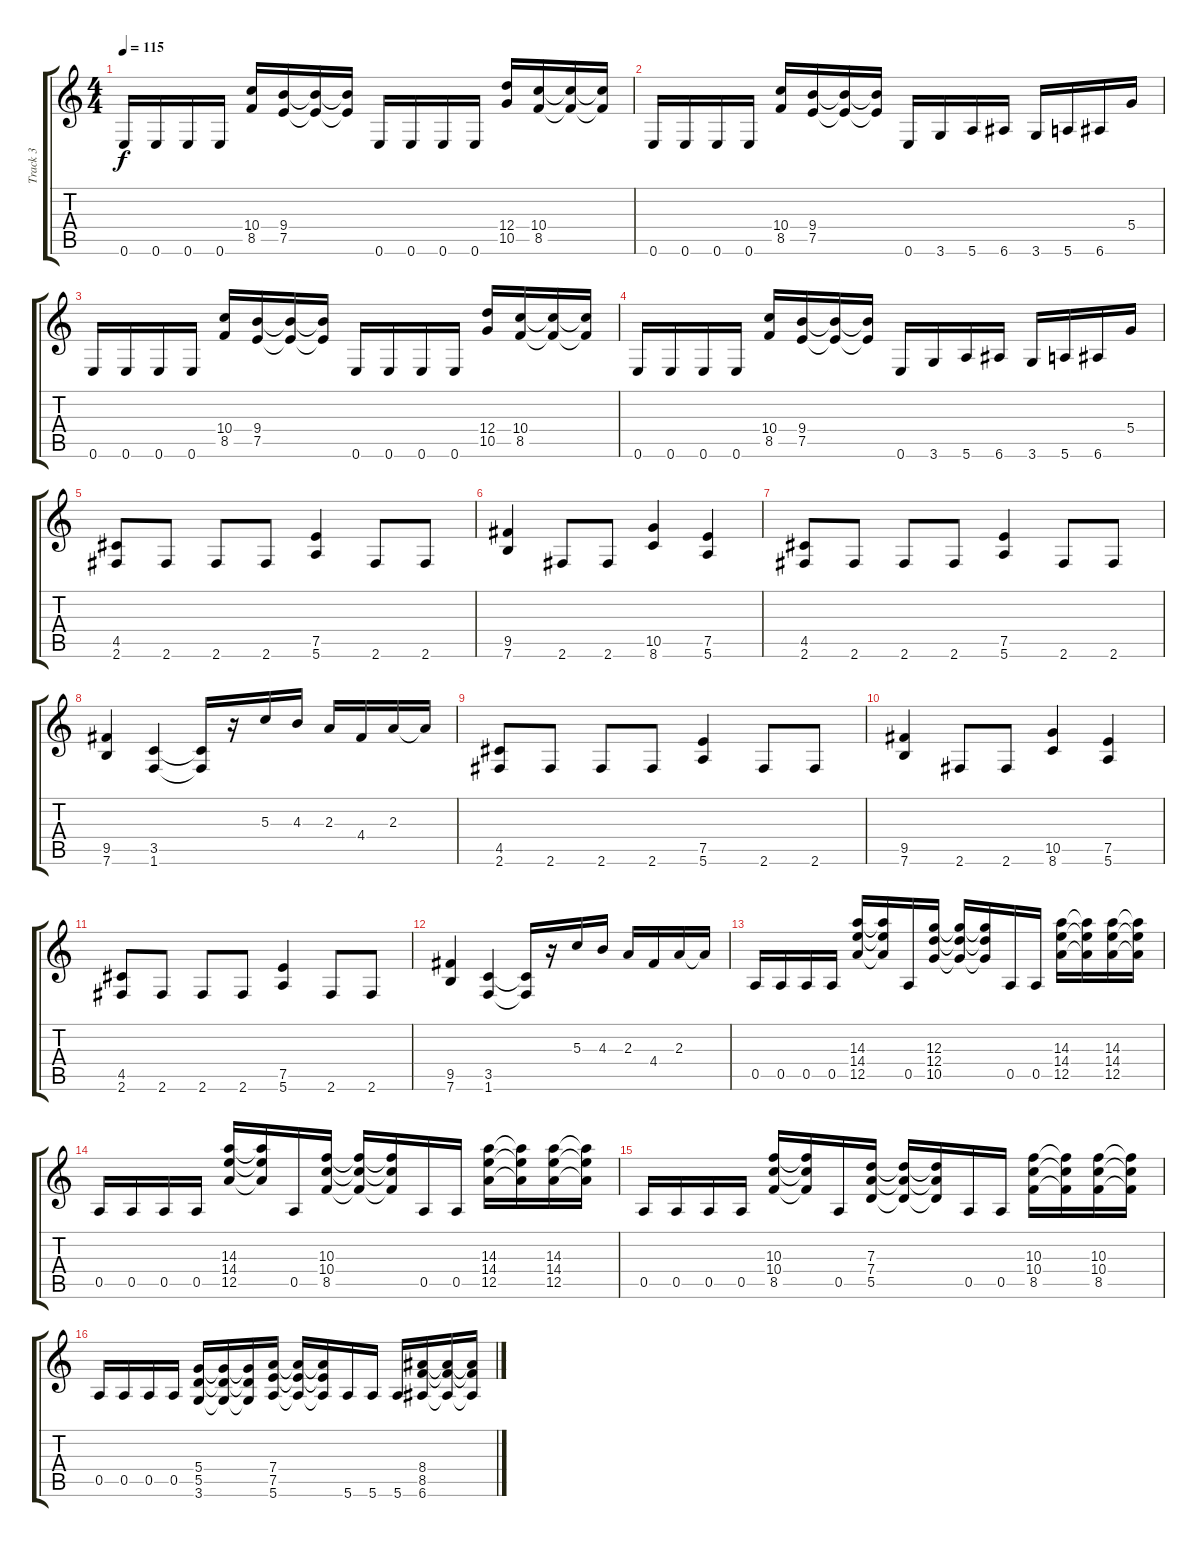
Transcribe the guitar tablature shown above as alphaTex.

\track ("Track 3" "Track 3") {instrument overdrivenguitar}
\staff {score tabs}
\tuning (E4 B3 G3 D3 A2 E2) {hide}
\ts (4 4)
\tempo 115
\clef g2
\ks c
0.6.16{dy f} 0.6.16 0.6.16 0.6.16 (10.4 8.5).16 (9.4 7.5).16 (9.4{t} 7.5{t}).16 (9.4{t} 7.5{t}).16 0.6.16 0.6.16 0.6.16 0.6.16 (12.4 10.5).16 (10.4 8.5).16 (10.4{t} 8.5{t}).16 (10.4{t} 8.5{t}).16 |
0.6.16 0.6.16 0.6.16 0.6.16 (10.4 8.5).16 (9.4 7.5).16 (9.4{t} 7.5{t}).16 (9.4{t} 7.5{t}).16 0.6.16 3.6.16 5.6.16 6.6.16 3.6.16 5.6.16 6.6.16 5.4.16 |
0.6.16 0.6.16 0.6.16 0.6.16 (10.4 8.5).16 (9.4 7.5).16 (9.4{t} 7.5{t}).16 (9.4{t} 7.5{t}).16 0.6.16 0.6.16 0.6.16 0.6.16 (12.4 10.5).16 (10.4 8.5).16 (10.4{t} 8.5{t}).16 (10.4{t} 8.5{t}).16 |
0.6.16 0.6.16 0.6.16 0.6.16 (10.4 8.5).16 (9.4 7.5).16 (9.4{t} 7.5{t}).16 (9.4{t} 7.5{t}).16 0.6.16 3.6.16 5.6.16 6.6.16 3.6.16 5.6.16 6.6.16 5.4.16 |
(4.5 2.6).8 2.6.8 2.6.8 2.6.8 (7.5 5.6).4 2.6.8 2.6.8 |
(9.5 7.6).4 2.6.8 2.6.8 (10.5 8.6).4 (7.5 5.6).4 |
(4.5 2.6).8 2.6.8 2.6.8 2.6.8 (7.5 5.6).4 2.6.8 2.6.8 |
(9.5 7.6).4 (3.5 1.6).4 (3.5{t} 1.6{t}).16 r.16 5.3.16 4.3.16 2.3.16 4.4.16 2.3.16 2.3{t}.16 |
(4.5 2.6).8 2.6.8 2.6.8 2.6.8 (7.5 5.6).4 2.6.8 2.6.8 |
(9.5 7.6).4 2.6.8 2.6.8 (10.5 8.6).4 (7.5 5.6).4 |
(4.5 2.6).8 2.6.8 2.6.8 2.6.8 (7.5 5.6).4 2.6.8 2.6.8 |
(9.5 7.6).4 (3.5 1.6).4 (3.5{t} 1.6{t}).16 r.16 5.3.16 4.3.16 2.3.16 4.4.16 2.3.16 2.3{t}.16 |
0.5.16 0.5.16 0.5.16 0.5.16 (14.3 14.4 12.5).16 (14.3{t} 14.4{t} 12.5{t}).16 0.5.16 (12.3 12.4 10.5).16 (12.3{t} 12.4{t} 10.5{t}).16 (12.3{t} 12.4{t} 10.5{t}).16 0.5.16 0.5.16 (14.3 14.4 12.5).16 (14.3{t} 14.4{t} 12.5{t}).16 (14.3 14.4 12.5).16 (14.3{t} 14.4{t} 12.5{t}).16 |
0.5.16 0.5.16 0.5.16 0.5.16 (14.3 14.4 12.5).16 (14.3{t} 14.4{t} 12.5{t}).16 0.5.16 (10.3 10.4 8.5).16 (10.3{t} 10.4{t} 8.5{t}).16 (10.3{t} 10.4{t} 8.5{t}).16 0.5.16 0.5.16 (14.3 14.4 12.5).16 (14.3{t} 14.4{t} 12.5{t}).16 (14.3 14.4 12.5).16 (14.3{t} 14.4{t} 12.5{t}).16 |
0.5.16 0.5.16 0.5.16 0.5.16 (10.3 10.4 8.5).16 (10.3{t} 10.4{t} 8.5{t}).16 0.5.16 (7.3 7.4 5.5).16 (7.3{t} 7.4{t} 5.5{t}).16 (7.3{t} 7.4{t} 5.5{t}).16 0.5.16 0.5.16 (10.3 10.4 8.5).16 (10.3{t} 10.4{t} 8.5{t}).16 (10.3 10.4 8.5).16 (10.3{t} 10.4{t} 8.5{t}).16 |
0.5.16 0.5.16 0.5.16 0.5.16 (5.4 5.5 3.6).16 (5.4{t} 5.5{t} 3.6{t}).16 (5.4{t} 5.5{t} 3.6{t}).16 (7.4 7.5 5.6).16 (7.4{t} 7.5{t} 5.6{t}).16 (7.4{t} 7.5{t} 5.6{t}).16 5.6.16 5.6.16 5.6.16 (8.4 8.5 6.6).16 (8.4{t} 8.5{t} 6.6{t}).16 (8.4{t} 8.5{t} 6.6{t}).16
